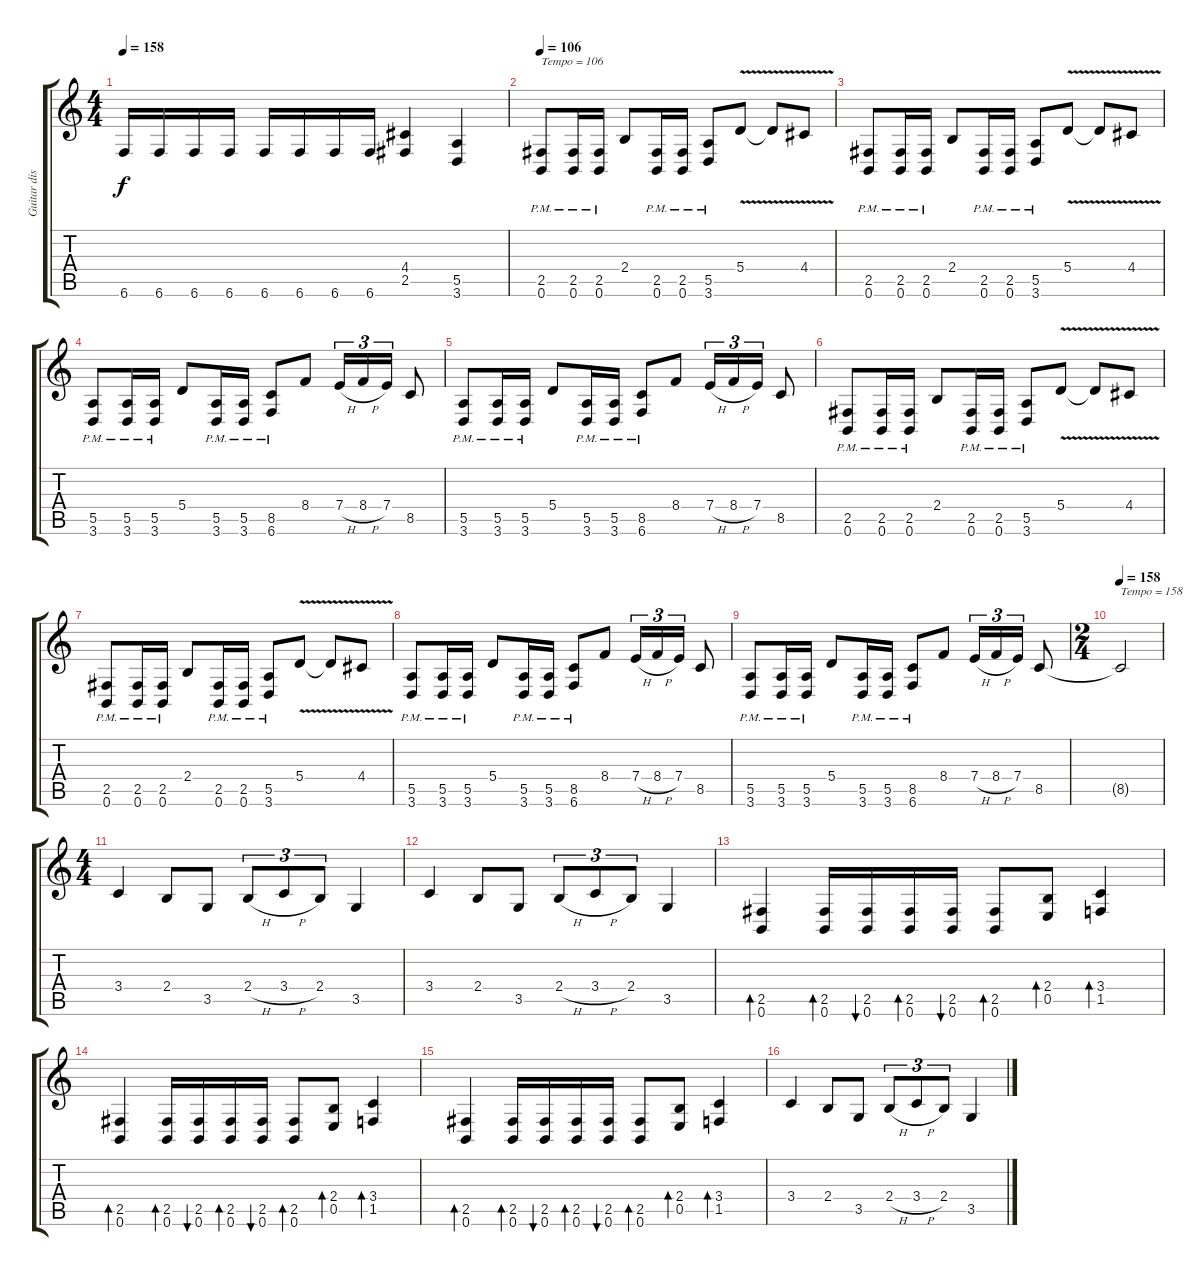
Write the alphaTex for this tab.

\track ("Guitar distortion 2" "Guitar dis") {instrument distortionguitar}
\staff {score tabs}
\tuning (B3 Gb3 D3 A2 E2 B1) {hide}
\ts (4 4)
\tempo 158
\clef g2
\ks c
6.6.16{dy f} 6.6.16 6.6.16 6.6.16 6.6.16 6.6.16 6.6.16 6.6.16 (4.4 2.5).4 (5.5 3.6).4 |
\tempo 106
(2.5 0.6{pm}).8{txt "Tempo = 106"} (2.5 0.6{pm}).16 (2.5 0.6{pm}).16 2.4.8 (2.5 0.6{pm}).16 (2.5 0.6{pm}).16 (5.5 3.6{pm}).8 5.4{v}.8 5.4{t}.8 4.4{v}.8 |
(2.5 0.6{pm}).8 (2.5 0.6{pm}).16 (2.5 0.6{pm}).16 2.4.8 (2.5 0.6{pm}).16 (2.5 0.6{pm}).16 (5.5 3.6{pm}).8 5.4{v}.8 5.4{t}.8 4.4{v}.8 |
(5.5 3.6{pm}).8 (5.5 3.6{pm}).16 (5.5 3.6{pm}).16 5.4.8 (5.5 3.6{pm}).16 (5.5 3.6{pm}).16 (8.5 6.6{pm}).8 8.4.8 7.4{h}.16{tu (3 2)} 8.4{h}.16{tu (3 2)} 7.4.16{tu (3 2)} 8.5.8 |
(5.5 3.6{pm}).8 (5.5 3.6{pm}).16 (5.5 3.6{pm}).16 5.4.8 (5.5 3.6{pm}).16 (5.5 3.6{pm}).16 (8.5 6.6{pm}).8 8.4.8 7.4{h}.16{tu (3 2)} 8.4{h}.16{tu (3 2)} 7.4.16{tu (3 2)} 8.5.8 |
(2.5 0.6{pm}).8 (2.5 0.6{pm}).16 (2.5 0.6{pm}).16 2.4.8 (2.5 0.6{pm}).16 (2.5 0.6{pm}).16 (5.5 3.6{pm}).8 5.4{v}.8 5.4{t}.8 4.4{v}.8 |
(2.5 0.6{pm}).8 (2.5 0.6{pm}).16 (2.5 0.6{pm}).16 2.4.8 (2.5 0.6{pm}).16 (2.5 0.6{pm}).16 (5.5 3.6{pm}).8 5.4{v}.8 5.4{t}.8 4.4{v}.8 |
(5.5 3.6{pm}).8 (5.5 3.6{pm}).16 (5.5 3.6{pm}).16 5.4.8 (5.5 3.6{pm}).16 (5.5 3.6{pm}).16 (8.5 6.6{pm}).8 8.4.8 7.4{h}.16{tu (3 2)} 8.4{h}.16{tu (3 2)} 7.4.16{tu (3 2)} 8.5.8 |
(5.5 3.6{pm}).8 (5.5 3.6{pm}).16 (5.5 3.6{pm}).16 5.4.8 (5.5 3.6{pm}).16 (5.5 3.6{pm}).16 (8.5 6.6{pm}).8 8.4.8 7.4{h}.16{tu (3 2)} 8.4{h}.16{tu (3 2)} 7.4.16{tu (3 2)} 8.5.8 |
\ts (2 4)
\tempo 158
8.5{t}.2{txt "Tempo = 158"} |
\ts (4 4)
3.4.4 2.4.8 3.5.8 2.4{h}.8{tu (3 2)} 3.4{h}.8{tu (3 2)} 2.4.8{tu (3 2)} 3.5.4 |
3.4.4 2.4.8 3.5.8 2.4{h}.8{tu (3 2)} 3.4{h}.8{tu (3 2)} 2.4.8{tu (3 2)} 3.5.4 |
(2.5 0.6).4{bd 60} (2.5 0.6).16{bd 60} (2.5 0.6).16{bu 60} (2.5 0.6).16{bd 60} (2.5 0.6).16{bu 60} (2.5 0.6).8{bd 60} (2.4 0.5).8{bd 60} (3.4 1.5).4{bd 60} |
(2.5 0.6).4{bd 60} (2.5 0.6).16{bd 60} (2.5 0.6).16{bu 60} (2.5 0.6).16{bd 60} (2.5 0.6).16{bu 60} (2.5 0.6).8{bd 60} (2.4 0.5).8{bd 60} (3.4 1.5).4{bd 60} |
(2.5 0.6).4{bd 60} (2.5 0.6).16{bd 60} (2.5 0.6).16{bu 60} (2.5 0.6).16{bd 60} (2.5 0.6).16{bu 60} (2.5 0.6).8{bd 60} (2.4 0.5).8{bd 60} (3.4 1.5).4{bd 60} |
3.4.4 2.4.8 3.5.8 2.4{h}.8{tu (3 2)} 3.4{h}.8{tu (3 2)} 2.4.8{tu (3 2)} 3.5.4
